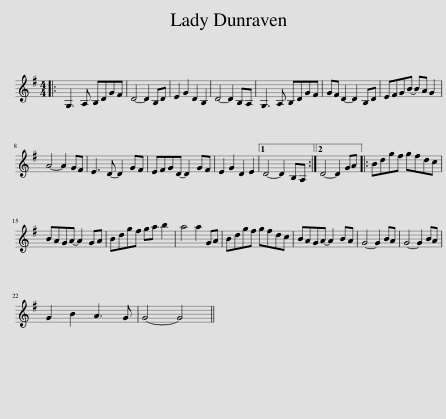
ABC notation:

X:1
L:1/8
M:4/4
I:linebreak $
K:G
V:1 treble
V:1
|: G,3 A, B,DGF | D4- D2 B,D | E2 G2 D2 B,2 | D4- D2 B,A, | G,3 A, B,DGF | %5
 GF D2- D2 B,D | EFGB- BA G2 |$ A4- A2 GF | E3 D- D2 GF | EFGD- D2 GF | %10
 E2 G2 D2 E2 |1 D4- D2 B,A, :|2 D4- D2 GA |: Bdgf gfdc |$ BAGA- A2 GA | %15
 Bdgf ga b2 | a4 a2 GA | Bdgf gfdc | BAGA- A2 BA | G4- G2 BA | %20
 G4- G2 BA |$ G2 B2 A3 G | G4- G4 || %23
